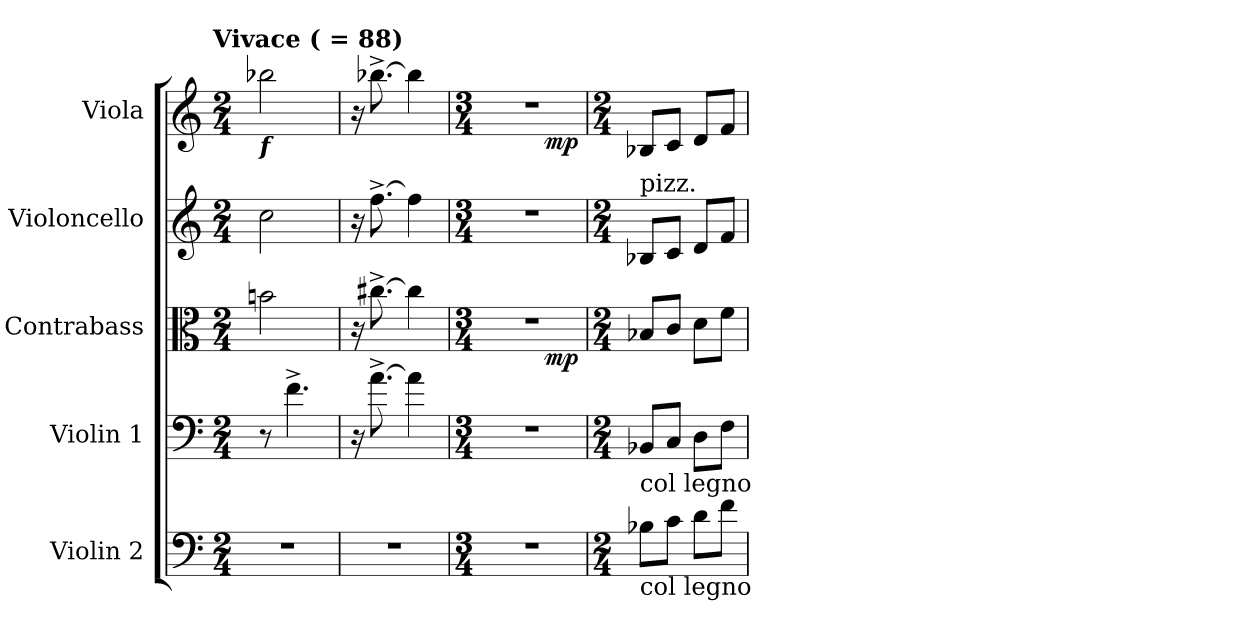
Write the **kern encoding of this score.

**kern	**kern	**kern	**dynam	**kern	**kern	**dynam
*part5	*part4	*part3	*part3	*part2	*part1	*part1
*staff5	*staff4	*staff3	*staff3	*staff2	*staff1	*staff1
*I"Violin 2	*I"Violin 1	*I"Contrabass	*	*I"Violoncello	*I"Viola	*
*I'Vln. 2	*I'Vln. 1	*I'Cb.	*	*I'Vc.	*I'Vla.	*
*clefF4	*clefF4	*clefC3	*	*clefG2	*clefG2	*
*ITrd7c12	*	*	*	*	*	*
*k[]	*k[]	*k[]	*	*k[]	*k[]	*
!!LO:TX:omd:t=Vivace ( = 88)
*M2/4	*M2/4	*M2/4	*	*M2/4	*M2/4	*
*MM88	*MM88	*MM88	*	*MM88	*MM88	*
=1	=1	=1	=1	=1	=1	=1
!	!	!	!	!	!LO:TX:b:Bi:t=f	!
2r	8r	2bn\	.	2cc\	2bb-X\	.
.	4.f^\	.	.	.	.	.
=2	=2	=2	=2	=2	=2	=2
2r	16r	16r	.	16r	16r	.
.	[8.a^\	[8.cc#X^\	.	[8.ff^\	[8.bb-X^\	.
.	4a\]	4cc#\]	.	4ff\]	4bb-\]	.
=3	=3	=3	=3	=3	=3	=3
*M3/4	*M3/4	*M3/4	*	*M3/4	*M3/4	*
*	*	*^	*	*	*^	*
2.r	2.r	2.r	2ryy	.	2.r	2.r	2ryy	.
!	!	!	!	!LO:DY:b	!	!	!	!LO:DY:b
.	.	.	4ryy	mp	.	.	4ryy	mp
*	*	*v	*v	*	*	*v	*v	*
=4	=4	=4	=4	=4	=4	=4
*M2/4	*M2/4	*M2/4	*	*M2/4	*M2/4	*
*	*	*^	*	*	*^	*
!	!	!	!	!	!LO:TX:a:t=pizz.	!	!	!
!	!	!LO:TX:a:t=pizz.	!	!	!	!	!	!
!	!LO:TX:b:t=col legno	!	!	!	!	!	!	!
!LO:TX:b:t=col legno	!	!	!	!	!	!	!	!
*	*	*v	*v	*	*	*v	*v	*
8BB-X\L	8BB-X/L	8B-X/L	.	8B-X/L	8B-X/L	.
8C\J	8C/J	8c/J	.	8c/J	8c/J	.
8D\L	8D\L	8d\L	.	8d/L	8d/L	.
8F\J	8F\J	8f\J	.	8f/J	8f/J	.
=	=	=	=	=	=	=
*-	*-	*-	*-	*-	*-	*-
